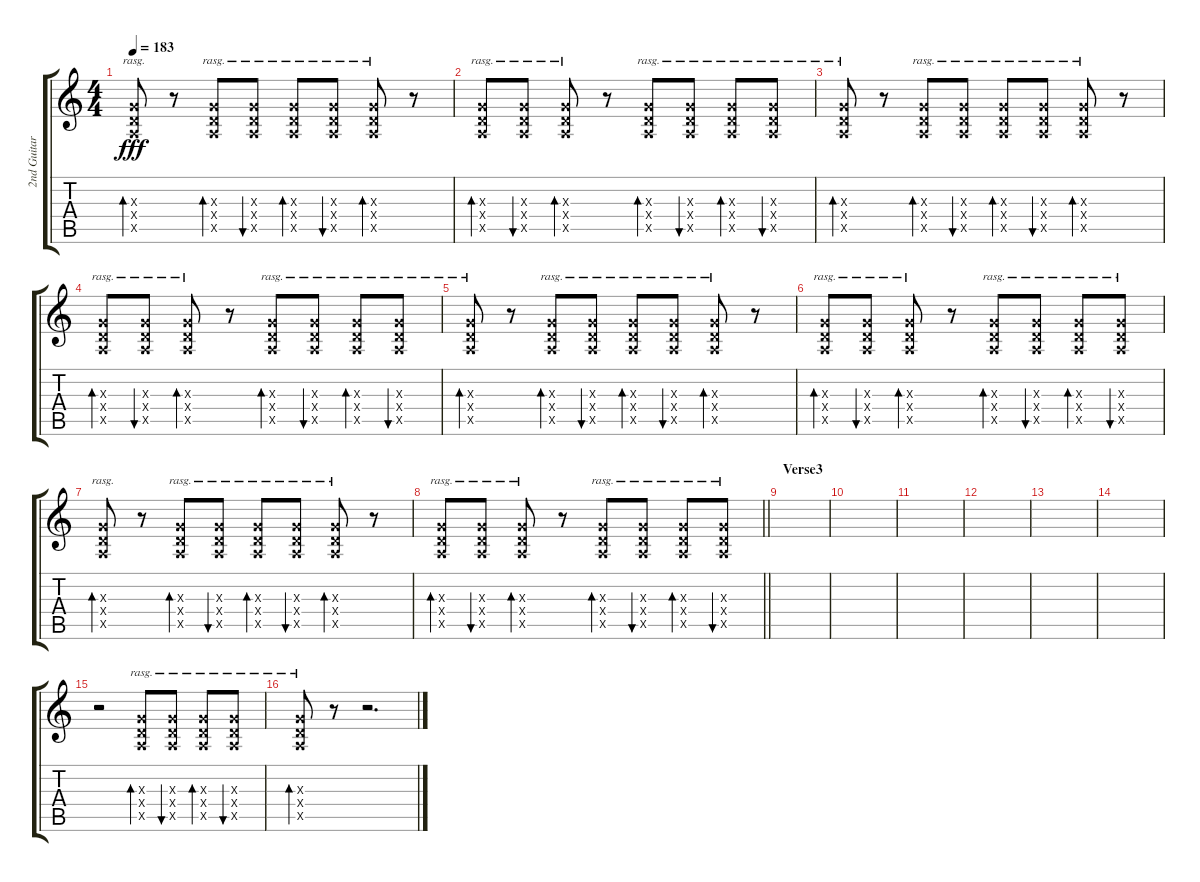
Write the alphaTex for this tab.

\track ("2nd Guitar" "2nd Guitar") {instrument distortionguitar}
\staff {score tabs}
\tuning (E4 B3 G3 D3 A2 E2) {hide}
\ts (4 4)
\tempo 183
\clef g2
\ks c
(0.3{x} 0.4{x} 0.5{x}).8{bd 60 rasg ii dy fff} r.8 (0.3{x} 0.4{x} 0.5{x}).8{bd 60 rasg ii} (0.3{x} 0.4{x} 0.5{x}).8{bu 120 rasg ii} (0.3{x} 0.4{x} 0.5{x}).8{bd 120 rasg ii} (0.3{x} 0.4{x} 0.5{x}).8{bu 120 rasg ii} (0.3{x} 0.4{x} 0.5{x}).8{bd 120 rasg ii} r.8 |
(0.3{x} 0.4{x} 0.5{x}).8{bd 120 rasg ii} (0.3{x} 0.4{x} 0.5{x}).8{bu 120 rasg ii} (0.3{x} 0.4{x} 0.5{x}).8{bd 120 rasg ii} r.8 (0.3{x} 0.4{x} 0.5{x}).8{bd 120 rasg ii} (0.3{x} 0.4{x} 0.5{x}).8{bu 120 rasg ii} (0.3{x} 0.4{x} 0.5{x}).8{bd 120 rasg ii} (0.3{x} 0.4{x} 0.5{x}).8{bu 120 rasg ii} |
(0.3{x} 0.4{x} 0.5{x}).8{bd 60 rasg ii} r.8 (0.3{x} 0.4{x} 0.5{x}).8{bd 60 rasg ii} (0.3{x} 0.4{x} 0.5{x}).8{bu 120 rasg ii} (0.3{x} 0.4{x} 0.5{x}).8{bd 120 rasg ii} (0.3{x} 0.4{x} 0.5{x}).8{bu 120 rasg ii} (0.3{x} 0.4{x} 0.5{x}).8{bd 120 rasg ii} r.8 |
(0.3{x} 0.4{x} 0.5{x}).8{bd 120 rasg ii} (0.3{x} 0.4{x} 0.5{x}).8{bu 120 rasg ii} (0.3{x} 0.4{x} 0.5{x}).8{bd 120 rasg ii} r.8 (0.3{x} 0.4{x} 0.5{x}).8{bd 120 rasg ii} (0.3{x} 0.4{x} 0.5{x}).8{bu 120 rasg ii} (0.3{x} 0.4{x} 0.5{x}).8{bd 120 rasg ii} (0.3{x} 0.4{x} 0.5{x}).8{bu 120 rasg ii} |
(0.3{x} 0.4{x} 0.5{x}).8{bd 60 rasg ii} r.8 (0.3{x} 0.4{x} 0.5{x}).8{bd 60 rasg ii} (0.3{x} 0.4{x} 0.5{x}).8{bu 120 rasg ii} (0.3{x} 0.4{x} 0.5{x}).8{bd 120 rasg ii} (0.3{x} 0.4{x} 0.5{x}).8{bu 120 rasg ii} (0.3{x} 0.4{x} 0.5{x}).8{bd 120 rasg ii} r.8 |
(0.3{x} 0.4{x} 0.5{x}).8{bd 120 rasg ii} (0.3{x} 0.4{x} 0.5{x}).8{bu 120 rasg ii} (0.3{x} 0.4{x} 0.5{x}).8{bd 120 rasg ii} r.8 (0.3{x} 0.4{x} 0.5{x}).8{bd 120 rasg ii} (0.3{x} 0.4{x} 0.5{x}).8{bu 120 rasg ii} (0.3{x} 0.4{x} 0.5{x}).8{bd 120 rasg ii} (0.3{x} 0.4{x} 0.5{x}).8{bu 120 rasg ii} |
(0.3{x} 0.4{x} 0.5{x}).8{bd 60 rasg ii} r.8 (0.3{x} 0.4{x} 0.5{x}).8{bd 60 rasg ii} (0.3{x} 0.4{x} 0.5{x}).8{bu 120 rasg ii} (0.3{x} 0.4{x} 0.5{x}).8{bd 120 rasg ii} (0.3{x} 0.4{x} 0.5{x}).8{bu 120 rasg ii} (0.3{x} 0.4{x} 0.5{x}).8{bd 120 rasg ii} r.8 |
\barLineRight lightlight
(0.3{x} 0.4{x} 0.5{x}).8{bd 120 rasg ii} (0.3{x} 0.4{x} 0.5{x}).8{bu 120 rasg ii} (0.3{x} 0.4{x} 0.5{x}).8{bd 120 rasg ii} r.8 (0.3{x} 0.4{x} 0.5{x}).8{bd 120 rasg ii} (0.3{x} 0.4{x} 0.5{x}).8{bu 120 rasg ii} (0.3{x} 0.4{x} 0.5{x}).8{bd 120 rasg ii} (0.3{x} 0.4{x} 0.5{x}).8{bu 120 rasg ii} |
\section ("" "Verse3")
|
|
|
|
|
|
r.2 (0.3{x} 0.4{x} 0.5{x}).8{bd 120 rasg ii} (0.3{x} 0.4{x} 0.5{x}).8{bu 120 rasg ii} (0.3{x} 0.4{x} 0.5{x}).8{bd 120 rasg ii} (0.3{x} 0.4{x} 0.5{x}).8{bu 120 rasg ii} |
(0.3{x} 0.4{x} 0.5{x}).8{bd 120 rasg ii} r.8 r.2{d}
